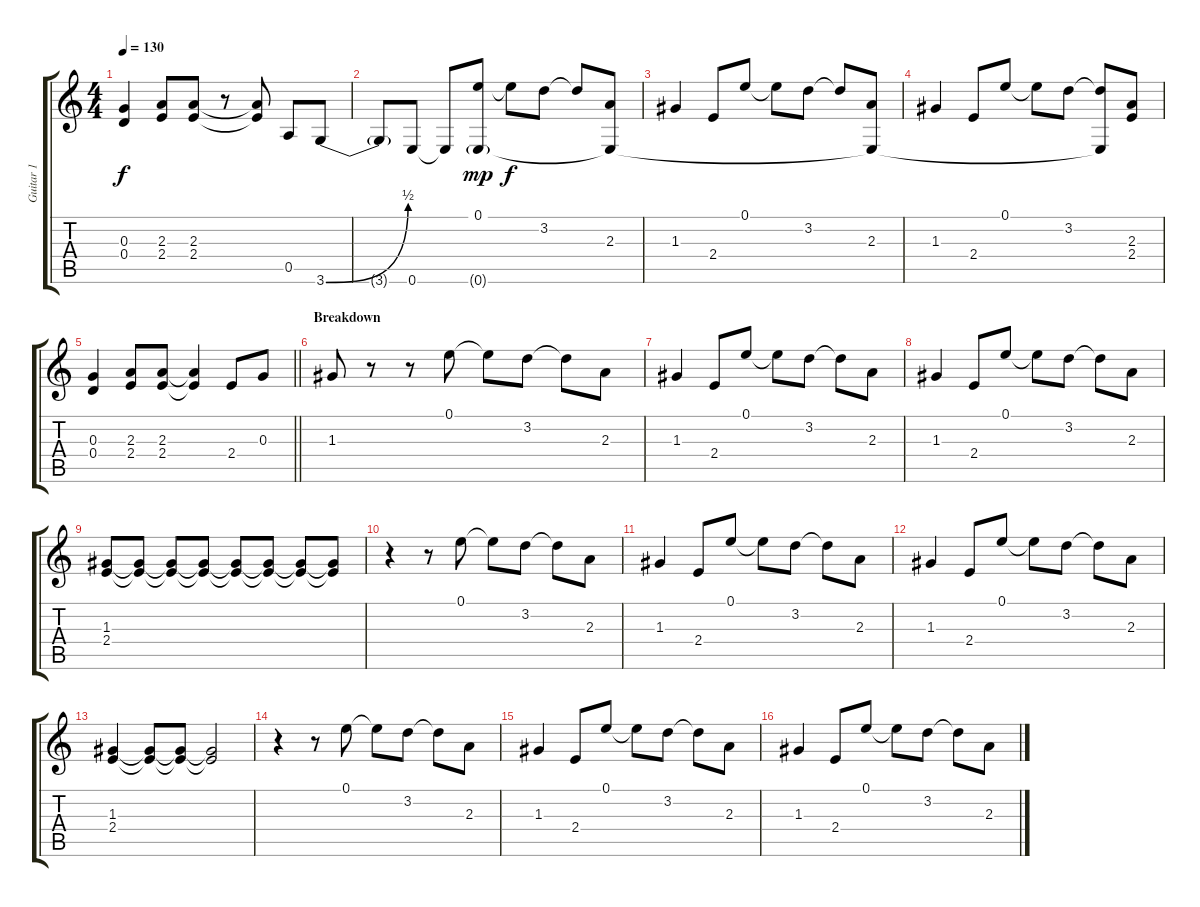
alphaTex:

\track ("Guitar 1" "Guitar 1") {instrument distortionguitar}
\staff {score tabs}
\tuning (E4 B3 G3 D3 A2 E2) {hide}
\ts (4 4)
\tempo 130
\clef g2
\ks c
(0.3 0.4).4{dy f} (2.3 2.4).8 (2.3 2.4).8 r.8 (2.3{t} 2.4{t}).8 0.5.8 3.6{be (bend 0 0 60 2)}.8 |
3.6{t}.8 0.6.8 0.6{t}.8 (0.1 0.6{g}).8{dy mp} 0.1{t}.8{dy f} 3.2.8 3.2{t}.8 (2.3 0.6{t}).8 |
1.3.4 2.4.8 0.1.8 0.1{t}.8 3.2.8 3.2{t}.8 (2.3 0.6{t}).8 |
1.3.4 2.4.8 0.1.8 0.1{t}.8 3.2.8 (3.2{t} 0.6{t}).8 (2.3 2.4).8 |
\barLineRight lightlight
(0.3 0.4).4 (2.3 2.4).8 (2.3 2.4).8 (2.3{t} 2.4{t}).4 2.4.8 0.3.8 |
\section ("" "Breakdown")
1.3.8 r.8 r.8 0.1.8 0.1{t}.8 3.2.8 3.2{t}.8 2.3.8 |
1.3.4 2.4.8 0.1.8 0.1{t}.8 3.2.8 3.2{t}.8 2.3.8 |
1.3.4 2.4.8 0.1.8 0.1{t}.8 3.2.8 3.2{t}.8 2.3.8 |
(1.3 2.4).8 (1.3{t} 2.4{t}).8 (1.3{t} 2.4{t}).8 (1.3{t} 2.4{t}).8 (1.3{t} 2.4{t}).8 (1.3{t} 2.4{t}).8 (1.3{t} 2.4{t}).8 (1.3{t} 2.4{t}).8 |
r.4 r.8 0.1.8 0.1{t}.8 3.2.8 3.2{t}.8 2.3.8 |
1.3.4 2.4.8 0.1.8 0.1{t}.8 3.2.8 3.2{t}.8 2.3.8 |
1.3.4 2.4.8 0.1.8 0.1{t}.8 3.2.8 3.2{t}.8 2.3.8 |
(1.3 2.4).4 (1.3{t} 2.4{t}).8 (1.3{t} 2.4{t}).8 (1.3{t} 2.4{t}).2 |
r.4 r.8 0.1.8 0.1{t}.8 3.2.8 3.2{t}.8 2.3.8 |
1.3.4 2.4.8 0.1.8 0.1{t}.8 3.2.8 3.2{t}.8 2.3.8 |
1.3.4 2.4.8 0.1.8 0.1{t}.8 3.2.8 3.2{t}.8 2.3.8
